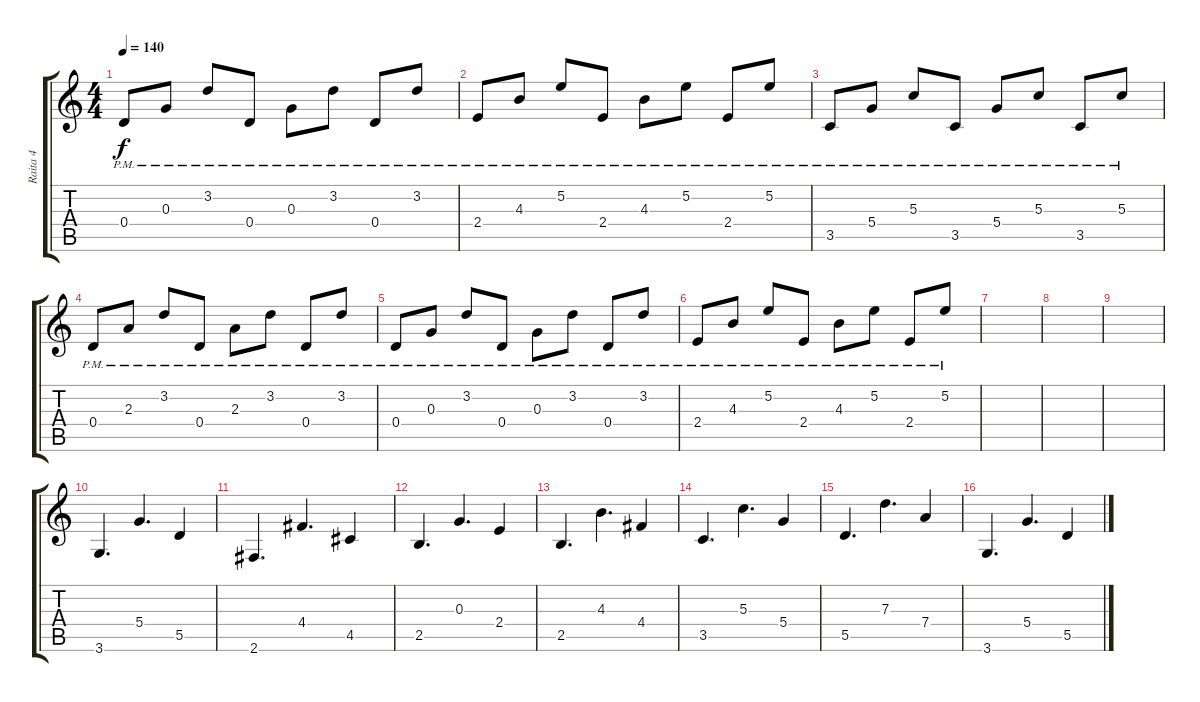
\track ("Raita 4" "Raita 4") {instrument overdrivenguitar}
\staff {score tabs}
\tuning (E4 B3 G3 D3 A2 E2) {hide}
\ts (4 4)
\tempo 140
\clef g2
\ks c
0.4{pm}.8{dy f} 0.3{pm}.8 3.2{pm}.8 0.4{pm}.8 0.3{pm}.8 3.2{pm}.8 0.4{pm}.8 3.2{pm}.8 |
2.4{pm}.8 4.3{pm}.8 5.2{pm}.8 2.4{pm}.8 4.3{pm}.8 5.2{pm}.8 2.4{pm}.8 5.2{pm}.8 |
3.5{pm}.8 5.4{pm}.8 5.3{pm}.8 3.5{pm}.8 5.4{pm}.8 5.3{pm}.8 3.5{pm}.8 5.3{pm}.8 |
0.4{pm}.8 2.3{pm}.8 3.2{pm}.8 0.4{pm}.8 2.3{pm}.8 3.2{pm}.8 0.4{pm}.8 3.2{pm}.8 |
0.4{pm}.8 0.3{pm}.8 3.2{pm}.8 0.4{pm}.8 0.3{pm}.8 3.2{pm}.8 0.4{pm}.8 3.2{pm}.8 |
2.4{pm}.8 4.3{pm}.8 5.2{pm}.8 2.4{pm}.8 4.3{pm}.8 5.2{pm}.8 2.4{pm}.8 5.2{pm}.8 |
|
|
|
3.6.4{d} 5.4.4{d} 5.5.4 |
2.6.4{d} 4.4.4{d} 4.5.4 |
2.5.4{d} 0.3.4{d} 2.4.4 |
2.5.4{d} 4.3.4{d} 4.4.4 |
3.5.4{d} 5.3.4{d} 5.4.4 |
5.5.4{d} 7.3.4{d} 7.4.4 |
3.6.4{d} 5.4.4{d} 5.5.4
